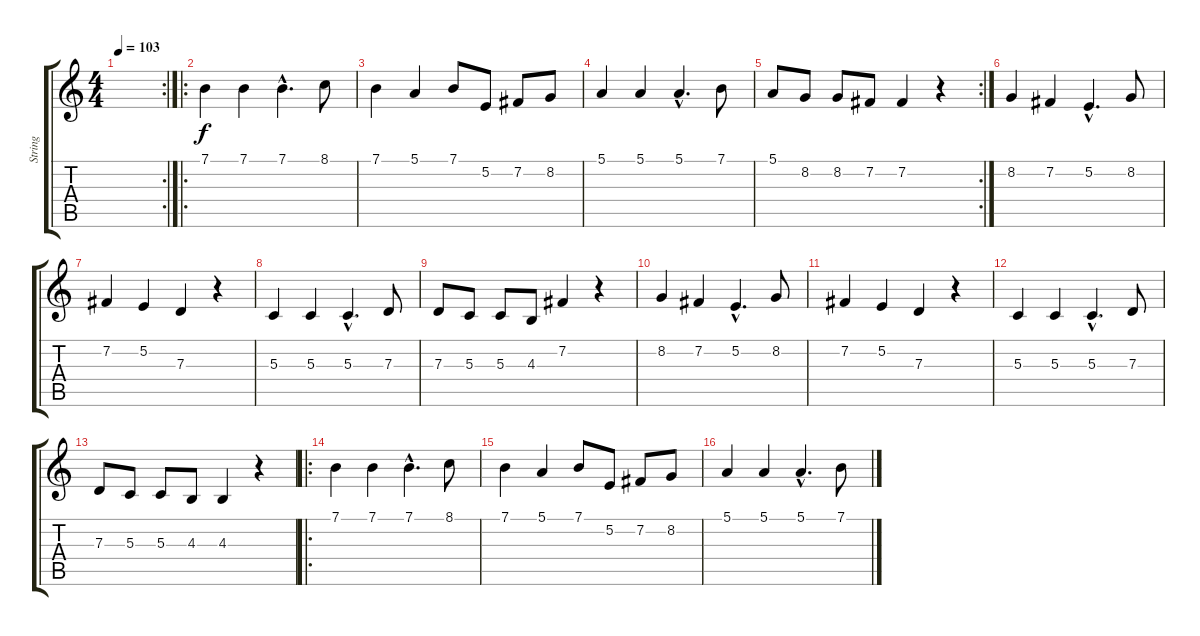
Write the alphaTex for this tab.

\track ("String" "String") {instrument stringensemble2}
\staff {score tabs}
\tuning (E4 B3 G3 D3 A2 E2) {hide}
\rc 2
\ts (4 4)
\tempo 103
\clef g2
\ks c
|
\ro
7.1.4 7.1.4 7.1{hac}.4{d} 8.1.8 |
7.1.4 5.1.4 7.1.8 5.2.8 7.2.8 8.2.8 |
5.1.4 5.1.4 5.1{hac}.4{d} 7.1.8 |
\rc 2
5.1.8 8.2.8 8.2.8 7.2.8 7.2.4 r.4 |
8.2.4 7.2.4 5.2{hac}.4{d} 8.2.8 |
7.2.4 5.2.4 7.3.4 r.4 |
5.3.4 5.3.4 5.3{hac}.4{d} 7.3.8 |
7.3.8 5.3.8 5.3.8 4.3.8 7.2.4 r.4 |
8.2.4 7.2.4 5.2{hac}.4{d} 8.2.8 |
7.2.4 5.2.4 7.3.4 r.4 |
5.3.4 5.3.4 5.3{hac}.4{d} 7.3.8 |
7.3.8 5.3.8 5.3.8 4.3.8 4.3.4 r.4 |
\ro
7.1.4 7.1.4 7.1{hac}.4{d} 8.1.8 |
7.1.4 5.1.4 7.1.8 5.2.8 7.2.8 8.2.8 |
5.1.4 5.1.4 5.1{hac}.4{d} 7.1.8
